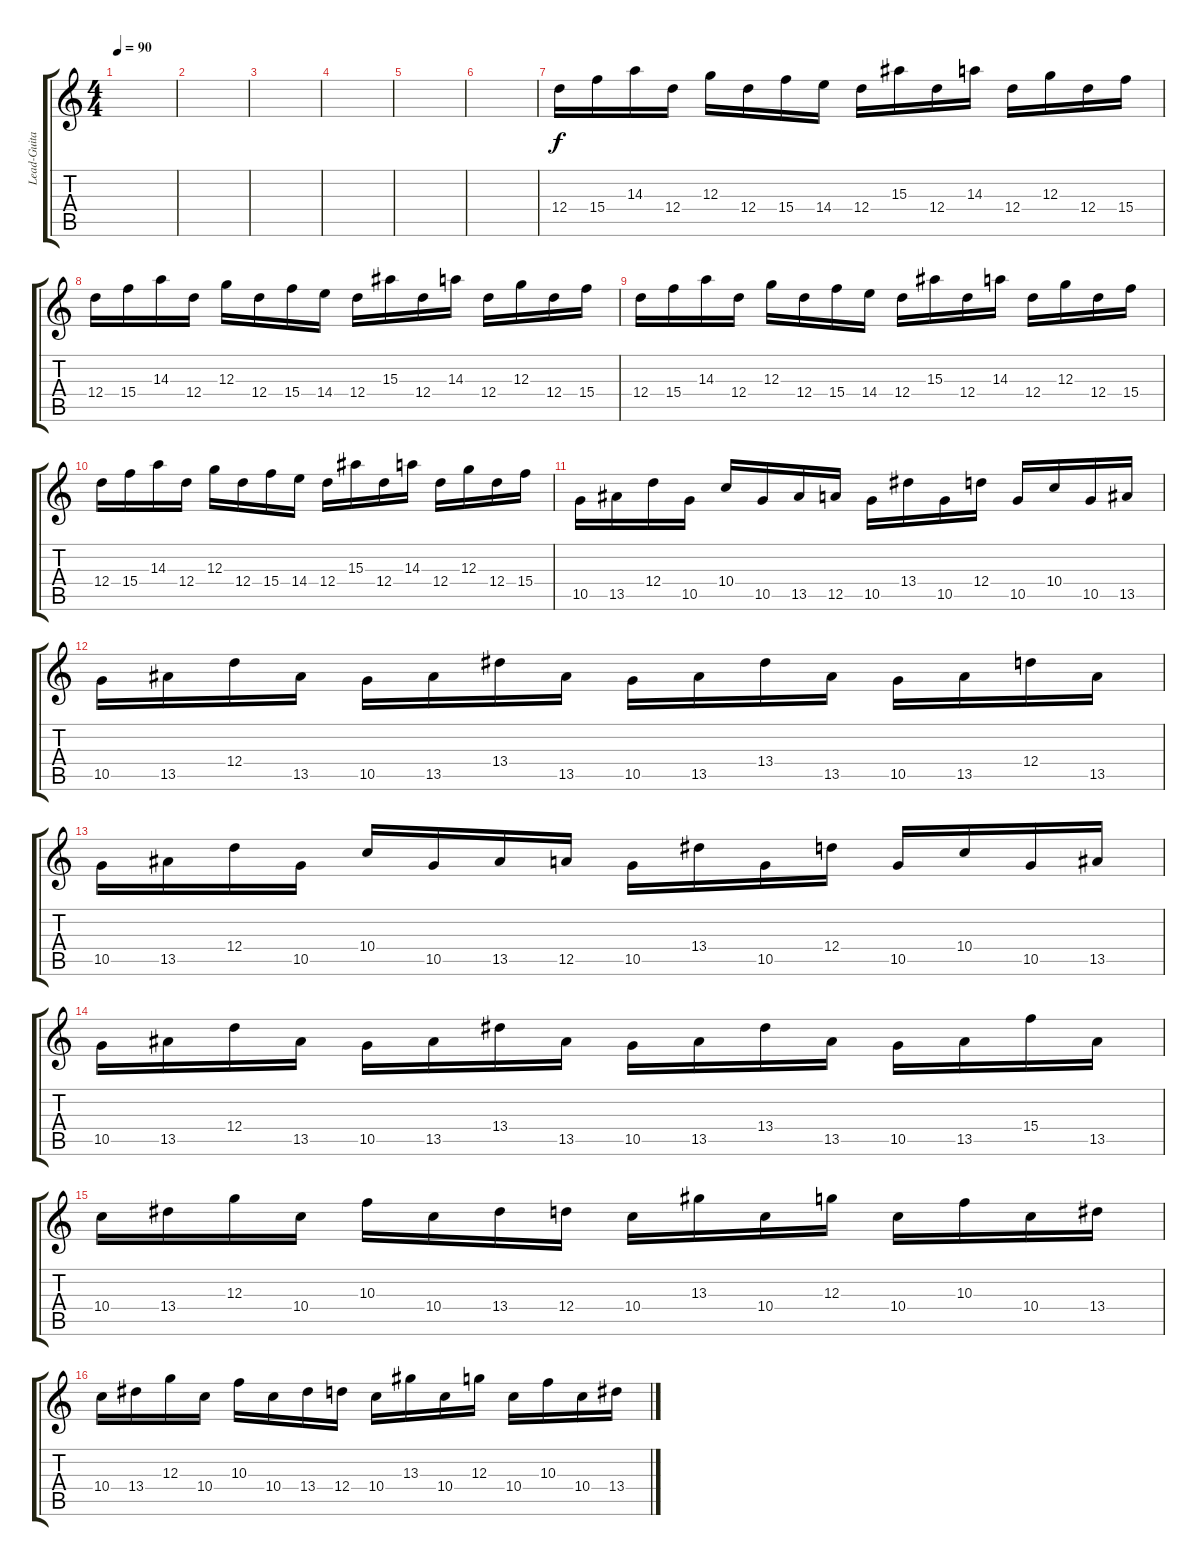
\track ("Lead-Guitar" "Lead-Guita") {instrument overdrivenguitar}
\staff {score tabs}
\tuning (E4 B3 G3 D3 A2 D2) {hide}
\ts (4 4)
\tempo 90
\clef g2
\ks c
|
|
|
|
|
|
12.4.16 15.4.16 14.3.16 12.4.16 12.3.16 12.4.16 15.4.16 14.4.16 12.4.16 15.3.16 12.4.16 14.3.16 12.4.16 12.3.16 12.4.16 15.4.16 |
12.4.16 15.4.16 14.3.16 12.4.16 12.3.16 12.4.16 15.4.16 14.4.16 12.4.16 15.3.16 12.4.16 14.3.16 12.4.16 12.3.16 12.4.16 15.4.16 |
12.4.16 15.4.16 14.3.16 12.4.16 12.3.16 12.4.16 15.4.16 14.4.16 12.4.16 15.3.16 12.4.16 14.3.16 12.4.16 12.3.16 12.4.16 15.4.16 |
12.4.16 15.4.16 14.3.16 12.4.16 12.3.16 12.4.16 15.4.16 14.4.16 12.4.16 15.3.16 12.4.16 14.3.16 12.4.16 12.3.16 12.4.16 15.4.16 |
10.5.16 13.5.16 12.4.16 10.5.16 10.4.16 10.5.16 13.5.16 12.5.16 10.5.16 13.4.16 10.5.16 12.4.16 10.5.16 10.4.16 10.5.16 13.5.16 |
10.5.16 13.5.16 12.4.16 13.5.16 10.5.16 13.5.16 13.4.16 13.5.16 10.5.16 13.5.16 13.4.16 13.5.16 10.5.16 13.5.16 12.4.16 13.5.16 |
10.5.16 13.5.16 12.4.16 10.5.16 10.4.16 10.5.16 13.5.16 12.5.16 10.5.16 13.4.16 10.5.16 12.4.16 10.5.16 10.4.16 10.5.16 13.5.16 |
10.5.16 13.5.16 12.4.16 13.5.16 10.5.16 13.5.16 13.4.16 13.5.16 10.5.16 13.5.16 13.4.16 13.5.16 10.5.16 13.5.16 15.4.16 13.5.16 |
10.4.16 13.4.16 12.3.16 10.4.16 10.3.16 10.4.16 13.4.16 12.4.16 10.4.16 13.3.16 10.4.16 12.3.16 10.4.16 10.3.16 10.4.16 13.4.16 |
10.4.16 13.4.16 12.3.16 10.4.16 10.3.16 10.4.16 13.4.16 12.4.16 10.4.16 13.3.16 10.4.16 12.3.16 10.4.16 10.3.16 10.4.16 13.4.16
